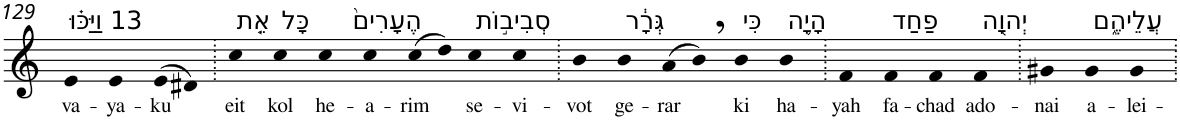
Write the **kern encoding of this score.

**kern	**text
*part1	*part1
*staff1	*staff1
*I"Piano	*
*I'Pno	*
!!LO:PB:g=z
*clefG2	*
*k[]	*
=129	=129
!LO:TX:a:t=13 וַיַּכּ֗וּ	!
!	!LO:LY:b
4e	va-
!	!LO:LY:b
4e	-ya-
!	!LO:LY:b
(>8e	-ku
8d#X)	.
=130.	=130.
!LO:TX:a:t=אֵ֤ת	!
!	!LO:LY:b
4cc	eit
!LO:TX:a:t=כָּל	!
!	!LO:LY:b
4cc	kol
!LO:TX:a:t=הֶעָרִים֙	!
!	!LO:LY:b
4cc	he-
!	!LO:LY:b
4cc	-a-
!	!LO:LY:b
(>8cc	-rim
8dd)	.
!LO:TX:a:t=סְבִיב֣וֹת	!
!	!LO:LY:b
4cc	se-
!	!LO:LY:b
4cc	-vi-
=131.	=131.
!	!LO:LY:b
4b	-vot
!LO:TX:a:t=גְּרָ֔ר	!
!	!LO:LY:b
4b	ge-
!	!LO:LY:b
(>8a	-rar
8b,)	.
!LO:TX:a:t=כִּי	!
!	!LO:LY:b
4b	ki
!LO:TX:a:t=הָיָ֥ה	!
!	!LO:LY:b
4b	ha-
=132.	=132.
!	!LO:LY:b
4f	-yah
!LO:TX:a:t=פַחַד	!
!	!LO:LY:b
4f	fa-
!	!LO:LY:b
4f	-chad
!LO:TX:a:t=יְהוָ֖ה	!
!	!LO:LY:b
4f	ado-
=133.	=133.
!	!LO:LY:b
4g#X	-nai
!LO:TX:a:t=עֲלֵיהֶ֑ם	!
!	!LO:LY:b
4g#	a-
!	!LO:LY:b
4g#	-lei-
=.	=.
*-	*-
